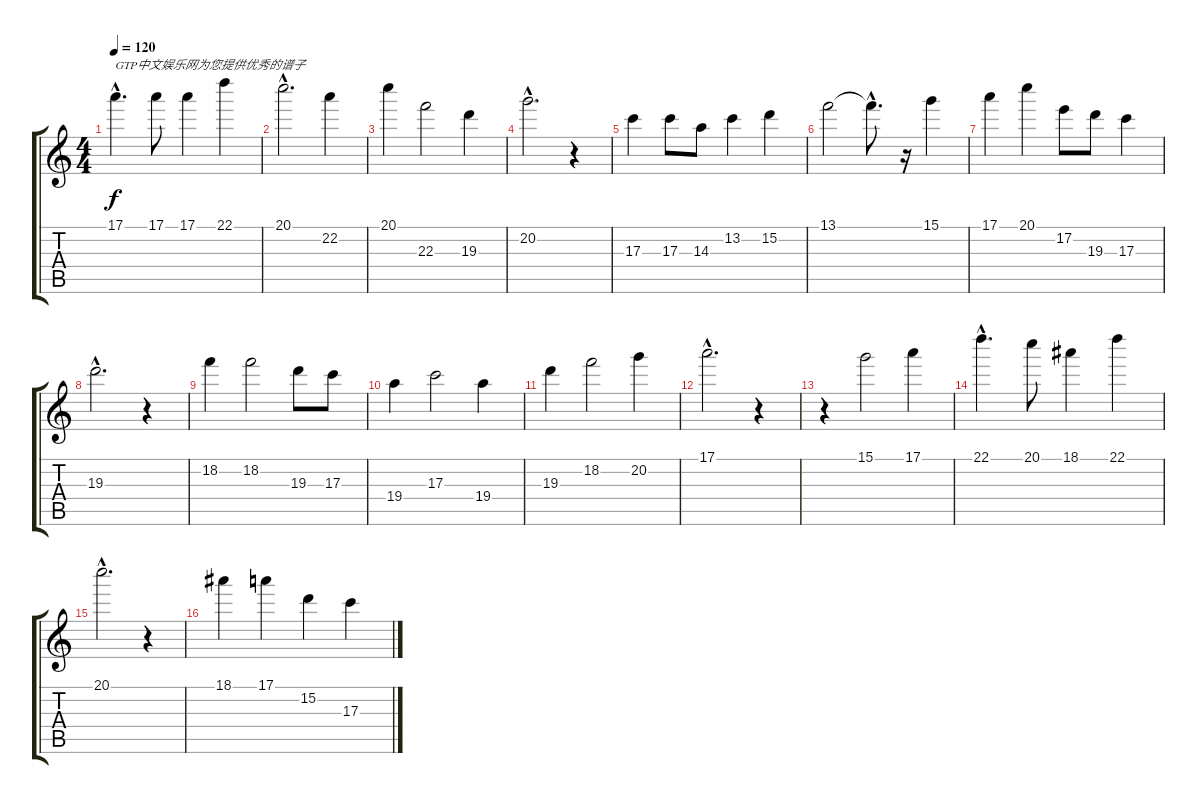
\track "" {instrument overdrivenguitar}
\staff {score tabs}
\tuning (E4 B3 G3 D3 A2 E2) {hide}
\ts (4 4)
\tempo 120
\clef g2
\ks c
17.1{hac}.4{d txt "GTP中文娱乐网为您提供优秀的谱子" dy f instrument overdrivenguitar} 17.1.8 17.1.4 22.1.4 |
20.1{hac}.2{d} 22.2.4 |
20.1.4 22.3.2 19.3.4 |
20.2{hac}.2{d} r.4 |
17.3.4 17.3.8 14.3.8 13.2.4 15.2.4 |
13.1.2 13.1{hac t}.8{d} r.16 15.1.4 |
17.1.4 20.1.4 17.2.8 19.3.8 17.3.4 |
19.3{hac}.2{d} r.4 |
18.2.4 18.2.2 19.3.8 17.3.8 |
19.4.4 17.3.2 19.4.4 |
19.3.4 18.2.2 20.2.4 |
17.1{hac}.2{d} r.4 |
r.4 15.1.2 17.1.4 |
22.1{hac}.4{d} 20.1.8 18.1.4 22.1.4 |
20.1{hac}.2{d} r.4 |
18.1.4 17.1.4 15.2.4 17.3.4
